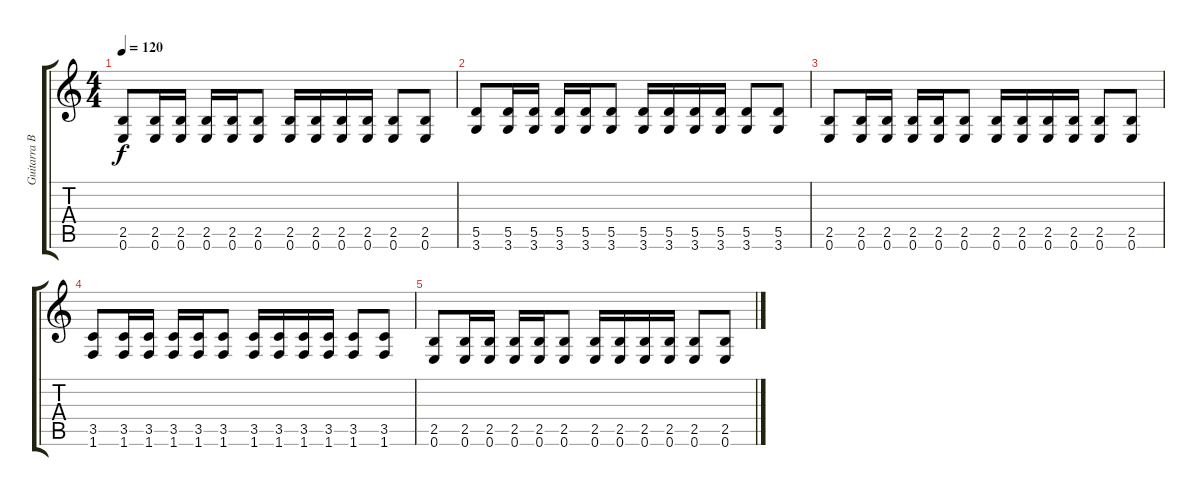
\track ("Guitarra Base" "Guitarra B") {instrument overdrivenguitar}
\staff {score tabs}
\tuning (E4 B3 G3 D3 A2 E2) {hide}
\ts (4 4)
\tempo 120
\clef g2
\ks c
(2.5 0.6).8{dy f volume 8} (2.5 0.6).16 (2.5 0.6).16 (2.5 0.6).16 (2.5 0.6).16 (2.5 0.6).8 (2.5 0.6).16 (2.5 0.6).16 (2.5 0.6).16 (2.5 0.6).16 (2.5 0.6).8 (2.5 0.6).8 |
(5.5 3.6).8{volume 5} (5.5 3.6).16 (5.5 3.6).16 (5.5 3.6).16 (5.5 3.6).16 (5.5 3.6).8 (5.5 3.6).16 (5.5 3.6).16 (5.5 3.6).16 (5.5 3.6).16 (5.5 3.6).8 (5.5 3.6).8 |
(2.5 0.6).8{volume 0} (2.5 0.6).16 (2.5 0.6).16 (2.5 0.6).16 (2.5 0.6).16 (2.5 0.6).8 (2.5 0.6).16 (2.5 0.6).16 (2.5 0.6).16 (2.5 0.6).16 (2.5 0.6).8 (2.5 0.6).8 |
(3.5 1.6).8 (3.5 1.6).16 (3.5 1.6).16 (3.5 1.6).16 (3.5 1.6).16 (3.5 1.6).8 (3.5 1.6).16 (3.5 1.6).16 (3.5 1.6).16 (3.5 1.6).16 (3.5 1.6).8 (3.5 1.6).8 |
(2.5 0.6).8 (2.5 0.6).16 (2.5 0.6).16 (2.5 0.6).16 (2.5 0.6).16 (2.5 0.6).8 (2.5 0.6).16 (2.5 0.6).16 (2.5 0.6).16 (2.5 0.6).16 (2.5 0.6).8 (2.5 0.6).8
